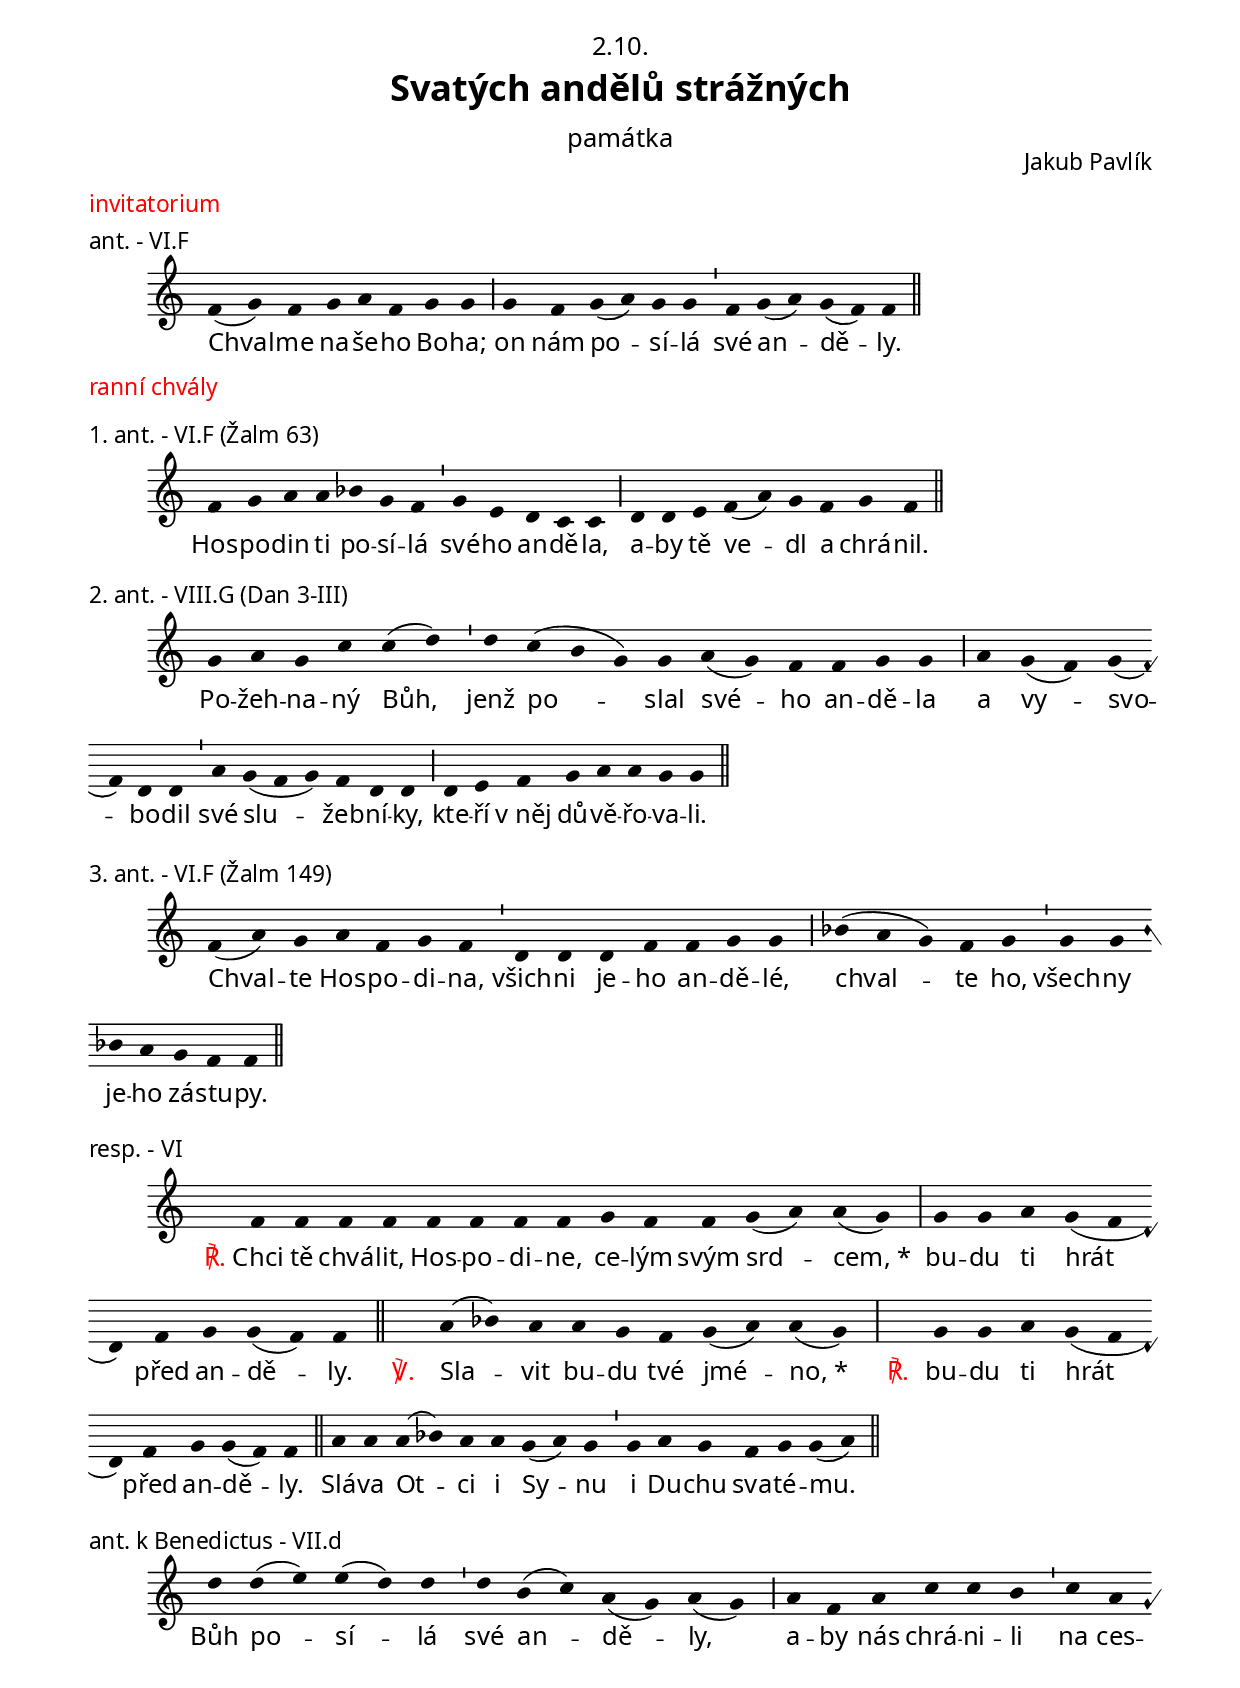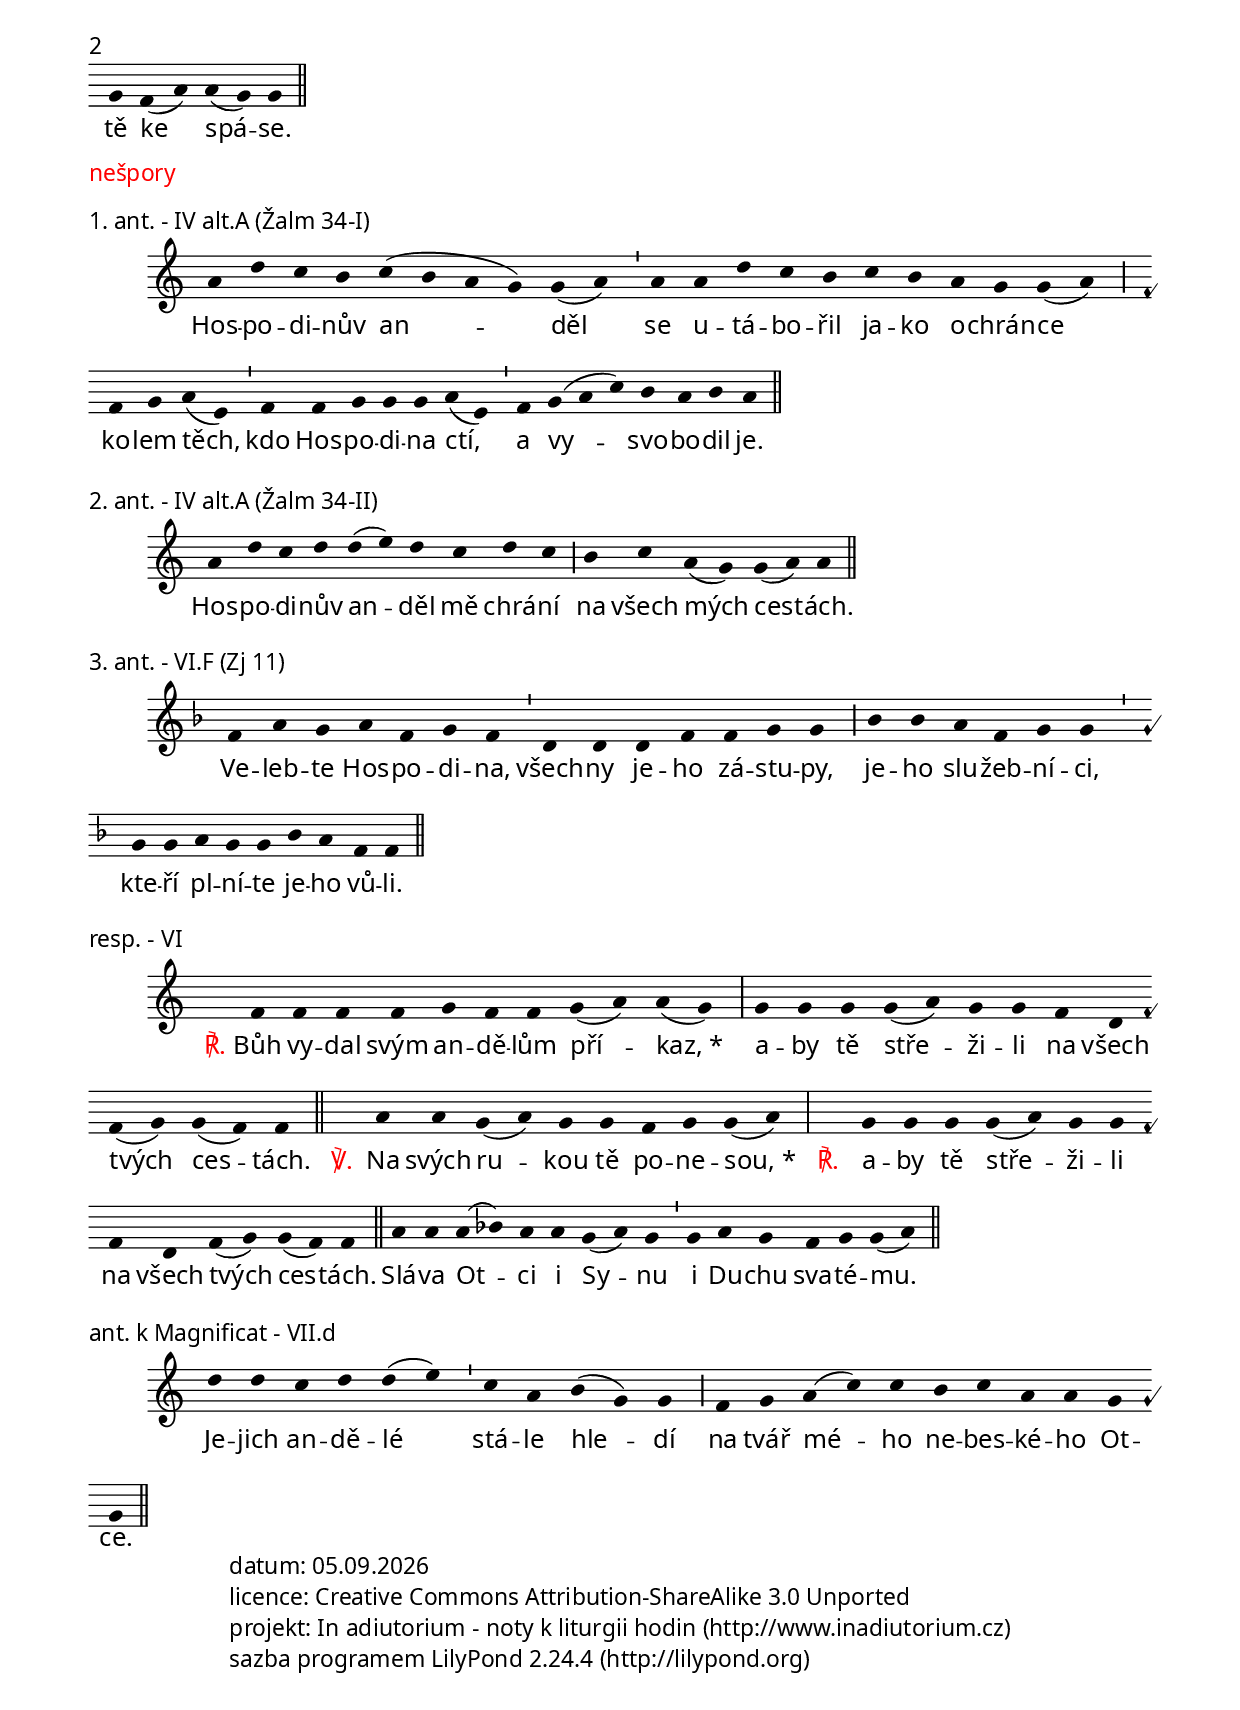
\version "2.15.40"

\include "../spolecne.ly"
\include "../dilyresponsorii.ly"

\header {
  title = \markup\titleSvatek
            "Svatých andělů strážných"
            památka
            2.10.
  composer = "Jakub Pavlík"
}

\markup {\nadpisHodinka {"invitatorium"}}

\score {
  \relative c' {
    \choralniRezim
    f4( g) f g a f g g \barMaior
    g f g( a) g g \barMin
    f g( a) g( f) f \barFinalis
  }
  \addlyrics {
    Chval -- me na -- še -- ho Bo -- ha;
    on nám po -- sí -- lá
    své an -- dě -- ly.
  }
  \header {
    quid = "ant."
    modus = "VI"
    differentia = "F"
    psalmus = ""
    fial = "sanktoral/0125obracenipavla.ly#invit?zacatek"
    id = "invit"
    piece = \markup {\sestavTitulekBezZalmu}
  }
}

\markup {\nadpisHodinka {"ranní chvály"}}

\score {
  \relative c' {
    \choralniRezim
    f4 g a a bes g f \barMin g e d c c \barMaior
    d d e f( a) g f g f \barFinalis
  }
  \addlyrics {
    Hos -- po -- din ti po -- sí -- lá své -- ho an -- dě -- la,
    a -- by tě ve -- dl a chrá -- nil.
  }
  \header {
    quid = "1. ant."
    modus = "VI"
    differentia = "F"
    psalmus = "Žalm 63"
    id = "rch-a1"
    piece = \markup {\sestavTitulek}
  }
}

\score {
  \relative c'' {
    \choralniRezim
    g4 a g c c( d) \barMin
    d c( b g) g a( g) f f g g \barMaior
    a g( f) g( f) d d \barMin a' g( f g) f d d \barMaior
    d e f g a a g g \barFinalis
  }
  \addlyrics {
    Po -- žeh -- na -- ný Bůh,
    jenž po -- slal své -- ho an -- dě -- la
    a vy -- svo -- bo -- dil své slu -- žeb -- ní -- ky,
    kte -- ří v_něj dů -- vě -- řo -- va -- li.
  }
  \header {
    quid = "2. ant."
    modus = "VIII"
    differentia = "G"
    psalmus = "Dan 3-III"
    id = "rch-a2"
    piece = \markup {\sestavTitulek}
  }
}

\score {
  \relative c' {
    \choralniRezim
    f4( a) g a f g f \barMin
    d d d f f g g \barMaior
    bes( a g) f g \barMin
    g g bes a g f f \barFinalis
  }
  \addlyrics {
    Chval -- te Hos -- po -- di -- na,
    všich -- ni je -- ho an -- dě -- lé,
    chval -- te ho,
    všech -- ny je -- ho zá -- stu -- py.
  }
  \header {
    quid = "3. ant."
    modus = "VI"
    differentia = "F"
    psalmus = "Žalm 149"
    id = "rch-a3"
    piece = \markup {\sestavTitulek}
  }
}

\score {
  \relative c' {
    \choralniRezim

    % R
    \neviditelna f
    f4 f f f f f f f g f f g( a) a( g) \barMax
    g g a g( f d) f g g( f) f \barFinalis
    % V
    \neviditelna a
    a4( bes) a a g f g( a) a( g) \barMax
    % R
    \neviditelna a
    g g a g( f d) f g g( f) f \barFinalis
    % Slava
    \respVIdoxologie \barFinalis
  }
  \addlyrics {
    \Response Chci tě chvá -- lit, Hos -- po -- di -- ne,
    ce -- lým svým srd -- cem,_*
    bu -- du ti hrát před an -- dě -- ly.
    \Verse Sla -- vit bu -- du tvé jmé -- no,_*
    \Response bu -- du ti hrát před an -- dě -- ly.
    \textRespDoxologie
  }
  \header {
    quid = "resp."
    modus = "VI"
    id = "rch-r"
    piece = \markup {\sestavTitulekResp}
  }
}

\score {
  \relative c'' {
    \choralniRezim
    d4 d( e) e( d) d \barMin
    d b( c) a( g) a( g) \barMaior
    a f a c c b \barMin
    c a g f( a) a( g) g \barFinalis
  }
  \addlyrics {
    Bůh po -- sí -- lá
    své an -- dě -- ly,
    a -- by nás chrá -- ni -- li
    na ces -- tě ke spá -- se.
  }
  \header {
    quid = "ant. k Benedictus"
    modus = "VII"
    differentia = "d"
    psalmus = ""
    id = "rch-aben"
    piece = \markup {\sestavTitulekBezZalmu}
  }
}

\markup {\nadpisHodinka {"nešpory"}}

\score {
  \relative c'' {
    \choralniRezim
    a4 d c b c( b a g) g( a) \barMin
    a a d c b c b a g g( a) \barMaior
    f g a( e) \barMin f f g g g a( e) \barMin
    f g( a c) b a b a \barFinalis
  }
  \addlyrics {
    Hos -- po -- di -- nův an -- děl
    se u -- tá -- bo -- řil ja -- ko o -- chrán -- ce
    ko -- lem těch, kdo Hos -- po -- di -- na ctí,
    a vy -- svo -- bo -- dil je.
  }
  \header {
    quid = "1. ant."
    modus = "IV alt"
    differentia = "A"
    psalmus = "Žalm 34-I"
    id = "ne-a1"
    piece = \markup {\sestavTitulek}
  }
}

\score {
  \relative c'' {
    \choralniRezim
    a4 d c d d( e) d c d c \barMaior
    b c a( g) g( a) a \barFinalis
  }
  \addlyrics {
    Hos -- po -- di -- nův an -- děl mě chrá -- ní
    na všech mých ces -- tách.
  }
  \header {
    quid = "2. ant."
    modus = "IV alt"
    differentia = "A"
    psalmus = "Žalm 34-II"
    id = "ne-a2"
    piece = \markup {\sestavTitulek}
  }
}

\score {
  \relative c' {
    \choralniRezim
    \key f \major
    f4 a g a f g f \barMin
    d d d f f g g \barMaior
    bes bes a f g g \barMin
    g g a g g bes a f f \barFinalis
  }
  \addlyrics {
    Ve -- leb -- te Hos -- po -- di -- na,
    všech -- ny je -- ho zá -- stu -- py,
    je -- ho slu -- žeb -- ní -- ci,
    kte -- ří pl -- ní -- te je -- ho vů -- li.
  }
  \header {
    quid = "3. ant."
    modus = "VI"
    differentia = "F"
    psalmus = "Zj 11"
    id = "ne-a3"
    fons = "melodie: podle zde, r.ch., 3. ant."
    piece = \markup {\sestavTitulek}
  }
}

\score {
  \relative c' {
    \choralniRezim

    % R
    \neviditelna f
    f4 f f f g f f g( a) a( g) \barMax
    g g g g( a) g g f d f( g) g( f) f \barFinalis
    % V
    \neviditelna a
    a4 a g( a) g g f g g( a) \barMax
    % R
    \neviditelna a
    g g g g( a) g g f d f( g) g( f) f \barFinalis
    % Slava
    \respVIdoxologie \barFinalis
  }
  \addlyrics {
    \Response Bůh vy -- dal svým an -- dě -- lům pří -- kaz,_*
    a -- by tě stře -- ži -- li na všech tvých ces -- tách.
    \Verse Na svých ru -- kou tě po -- ne -- sou,_*
    \Response a -- by tě stře -- ži -- li na všech tvých ces -- tách.
    \textRespDoxologie
  }
  \header {
    quid = "resp."
    modus = "VI"
    id = "ne-r"
    piece = \markup {\sestavTitulekResp}
  }
}

\score {
  \relative c'' {
    \choralniRezim
    d4 d c d d( e) \barMin
    c a b( g) g \barMaior
    f g a( c) c b c a a g g \barFinalis
  }
  \addlyrics {
    Je -- jich an -- dě -- lé
    stá -- le hle -- dí
    na tvář mé -- ho ne -- bes -- ké -- ho Ot -- ce.
  }
  \header {
    quid = "ant. k Magnificat"
    modus = "VII"
    differentia = "d"
    psalmus = ""
    id = "ne-amag"
    piece = \markup {\sestavTitulekBezZalmu}
  }
}